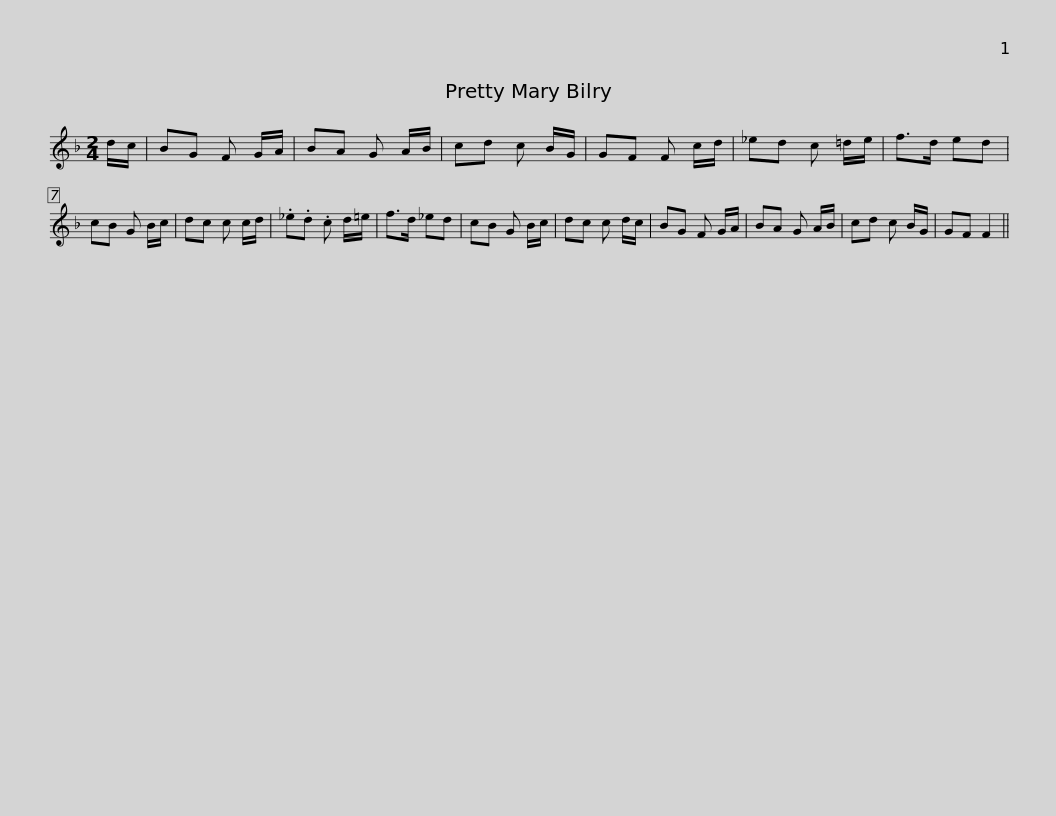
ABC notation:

X:1
L:1/8
M:2/4
I:linebreak $
K:F
V:1 treble
V:1
 d/c/ | BG F G/A/ | BA G A/B/ | cd c B/G/ | GF F c/d/ | %5
 _ed c =d/e/ | f>d ed | cB G B/c/ | dc c c/d/ |$ ._e.d .c d/=e/ | %10
 f>d _ed | cB G B/c/ | dc c d/c/ | BG F G/A/ | BA G A/B/ | %15
 cd c B/G/ | GF F2 || %17
